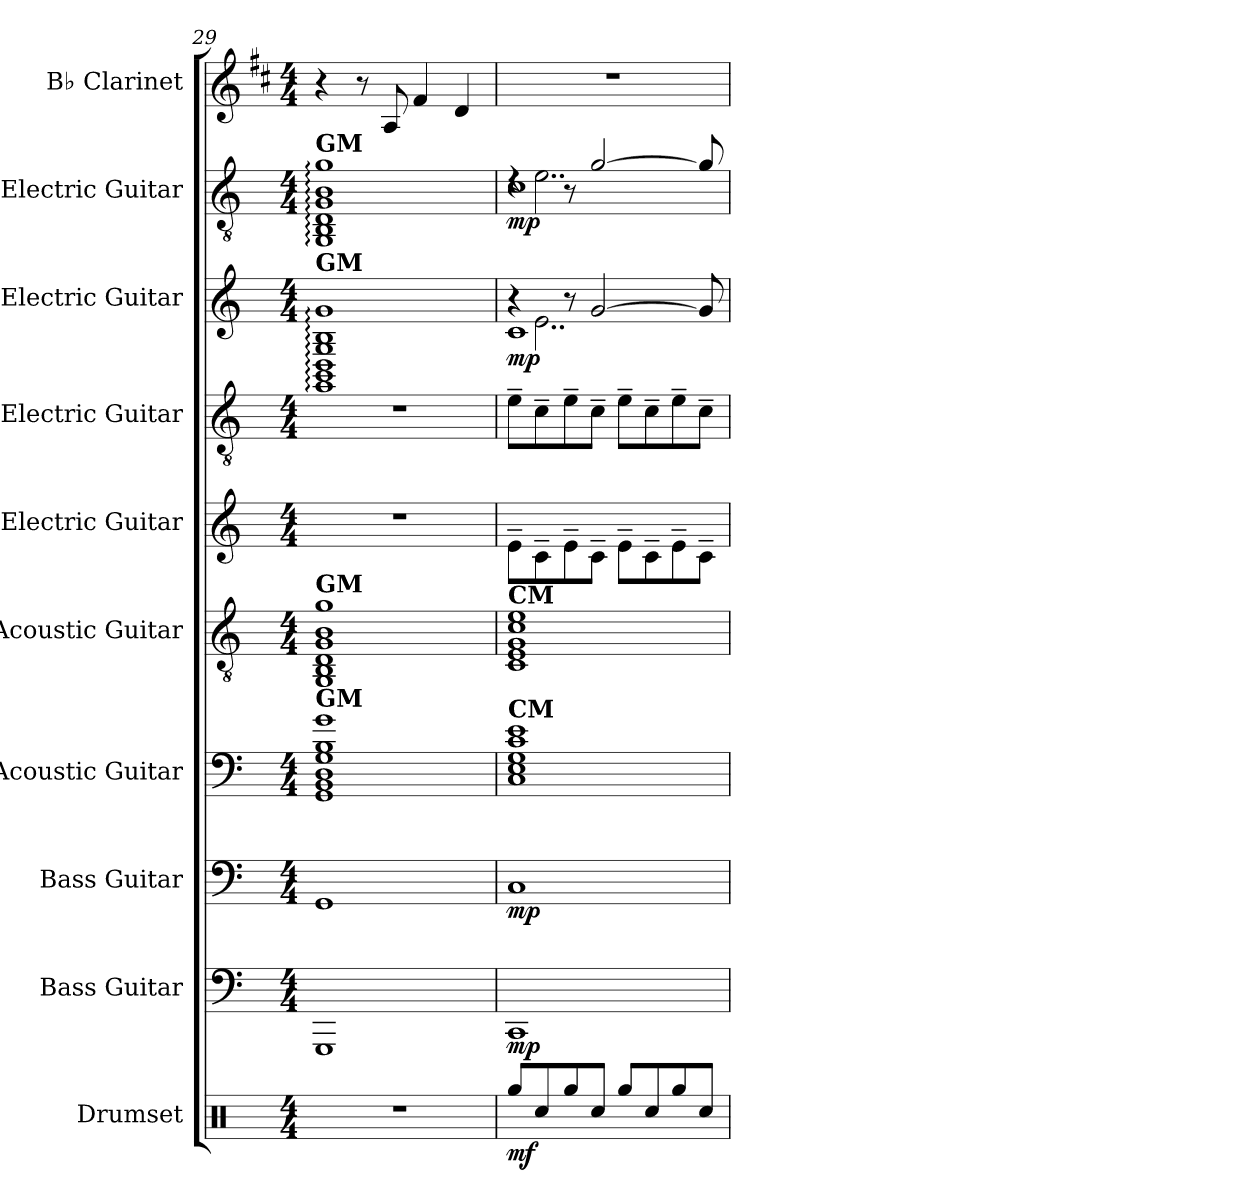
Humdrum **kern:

**kern	**dynam	**kern	**dynam	**kern	**dynam	**kern	**kern	**kern	**kern	**kern	**dynam	**kern	**dynam	**kern
*part10	*part10	*part9	*part9	*part8	*part8	*part7	*part6	*part5	*part4	*part3	*part3	*part2	*part2	*part1
*staff10	*staff10	*staff9	*staff9	*staff8	*staff8	*staff7	*staff6	*staff5	*staff4	*staff3	*staff3	*staff2	*staff2	*staff1
*I"Drumset	*	*I"Bass Guitar	*	*I"Bass Guitar	*	*I"Acoustic Guitar	*I"Acoustic Guitar	*I"Electric Guitar	*I"Electric Guitar	*I"Electric Guitar	*	*I"Electric Guitar	*	*I"B♭ Clarinet
*I'Drs.	*	*I'B. Guit.	*	*I'B. Guit.	*	*I'Guit.	*I'Guit.	*I'El. Guit.	*I'El. Guit.	*I'El. Guit.	*	*I'El. Guit.	*	*I'B♭ Cl.
*clefX	*	*	*	*clefF4	*	*	*clefGv2	*	*clefGv2	*	*	*clefGv2	*	*clefG2
*	*	*ITrd7c12	*	*ITrd7c12	*	*	*	*	*	*	*	*	*	*ITrd1c2
*k[]	*	*k[]	*	*k[]	*	*k[]	*k[]	*k[]	*k[]	*k[]	*	*k[]	*	*k[]
*M4/4	*	*M4/4	*	*M4/4	*	*M4/4	*M4/4	*M4/4	*M4/4	*M4/4	*	*M4/4	*	*M4/4
=29	=29	=29	=29	=29	=29	=29	=29	=29	=29	=29	=29	=29	=29	=29
!	!	!	!	!	!	!	!	!	!	!	!	!LO:TX:a:B:t=GM	!	!
!	!	!	!	!	!	!	!	!	!	!LO:TX:a:B:t=GM	!	!	!	!
!	!	!	!	!	!	!	!LO:TX:a:B:t=GM	!	!	!	!	!	!	!
!	!	!	!	!	!	!LO:TX:a:B:t=GM	!	!	!	!	!	!	!	!
1r	.	1GGGG	.	1GGG	.	1GG 1BB 1D 1G 1B 1g	1GG 1BB 1D 1G 1B 1g	1r	1r	1GG: 1BB: 1D: 1G: 1B: 1g:	.	1GG: 1BB: 1D: 1G: 1B: 1g:	.	4r
.	.	.	.	.	.	.	.	.	.	.	.	.	.	8r
.	.	.	.	.	.	.	.	.	.	.	.	.	.	8G/
.	.	.	.	.	.	.	.	.	.	.	.	.	.	4e/
.	.	.	.	.	.	.	.	.	.	.	.	.	.	4c/
=30	=30	=30	=30	=30	=30	=30	=30	=30	=30	=30	=30	=30	=30	=30
*	*	*	*	*	*	*	*	*	*	*^	*	*^	*	*
*	*	*	*	*	*	*	*	*	*	*	*^	*	*	*^	*	*
!	!	!	!	!	!	!	!LO:TX:a:B:t=CM	!	!	!	!	!	!	!	!	!	!	!
!	!	!	!	!	!	!LO:TX:a:B:t=CM	!	!	!	!	!	!	!	!	!	!	!	!
!	!LO:DY:b	!	!LO:DY:b	!	!LO:DY:b	!	!	!	!	!	!	!	!LO:DY:b	!	!	!	!LO:DY:b	!
8Rgg/L	mf	1CCC	mp	1CC	mp	1C 1E 1G 1c 1e	1C 1E 1G 1c 1e	8e~\L	8e~\L	4r	8ryy	1c	mp	4rd	8ryy	1c	mp	1r
8Rcc/	.	.	.	.	.	.	.	8c~\	8c~\	.	2..e\	.	.	.	2..e\	.	.	.
8Rgg/	.	.	.	.	.	.	.	8e~\	8e~\	8r	.	.	.	8r	.	.	.	.
8Rcc/J	.	.	.	.	.	.	.	8c~\J	8c~\J	[2g/	.	.	.	[2g/	.	.	.	.
8Rgg/L	.	.	.	.	.	.	.	8e~\L	8e~\L	.	.	.	.	.	.	.	.	.
8Rcc/	.	.	.	.	.	.	.	8c~\	8c~\	.	.	.	.	.	.	.	.	.
8Rgg/	.	.	.	.	.	.	.	8e~\	8e~\	.	.	.	.	.	.	.	.	.
8Rcc/J	.	.	.	.	.	.	.	8c~\J	8c~\J	8g/]	.	.	.	8g/]	.	.	.	.
*	*	*	*	*	*	*	*	*	*	*v	*v	*v	*	*	*	*	*	*
*	*	*	*	*	*	*	*	*	*	*	*	*v	*v	*v	*	*
=	=	=	=	=	=	=	=	=	=	=	=	=	=	=
*-	*-	*-	*-	*-	*-	*-	*-	*-	*-	*-	*-	*-	*-	*-
